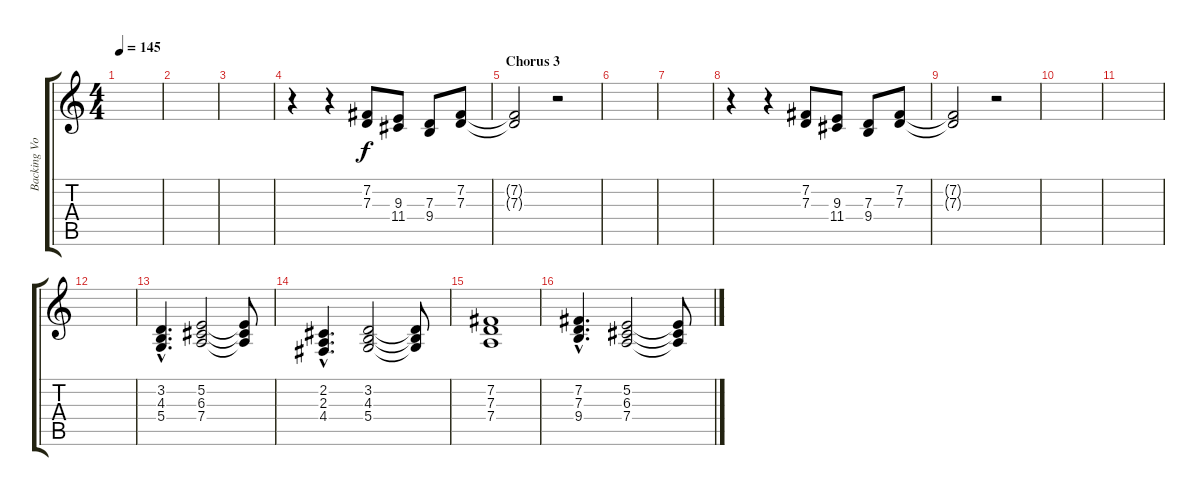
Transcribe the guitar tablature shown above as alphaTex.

\track ("Backing Vocals" "Backing Vo") {instrument choiraahs}
\staff {score tabs}
\tuning (E4 B3 G3 D3 A2 E2) {hide}
\ts (4 4)
\tempo 145
\clef g2
\ks c
|
|
|
r.4 r.4 (7.2 7.3).8 (9.3 11.4).8 (7.3 9.4).8 (7.2 7.3).8 |
\section ("" "Chorus 3")
(7.2{t} 7.3{t}).2 r.2 |
|
|
r.4 r.4 (7.2 7.3).8 (9.3 11.4).8 (7.3 9.4).8 (7.2 7.3).8 |
(7.2{t} 7.3{t}).2 r.2 |
|
|
|
(3.2{hac} 4.3{hac} 5.4{hac}).4{d} (5.2 6.3 7.4).2 (5.2{t} 6.3{t} 7.4{t}).8 |
(2.2{hac} 2.3{hac} 4.4{hac}).4{d} (3.2 4.3 5.4).2 (3.2{t} 4.3{t} 5.4{t}).8 |
(7.2 7.3 7.4).1 |
(7.2{hac} 7.3{hac} 9.4{hac}).4{d} (5.2 6.3 7.4).2 (5.2{t} 6.3{t} 7.4{t}).8
